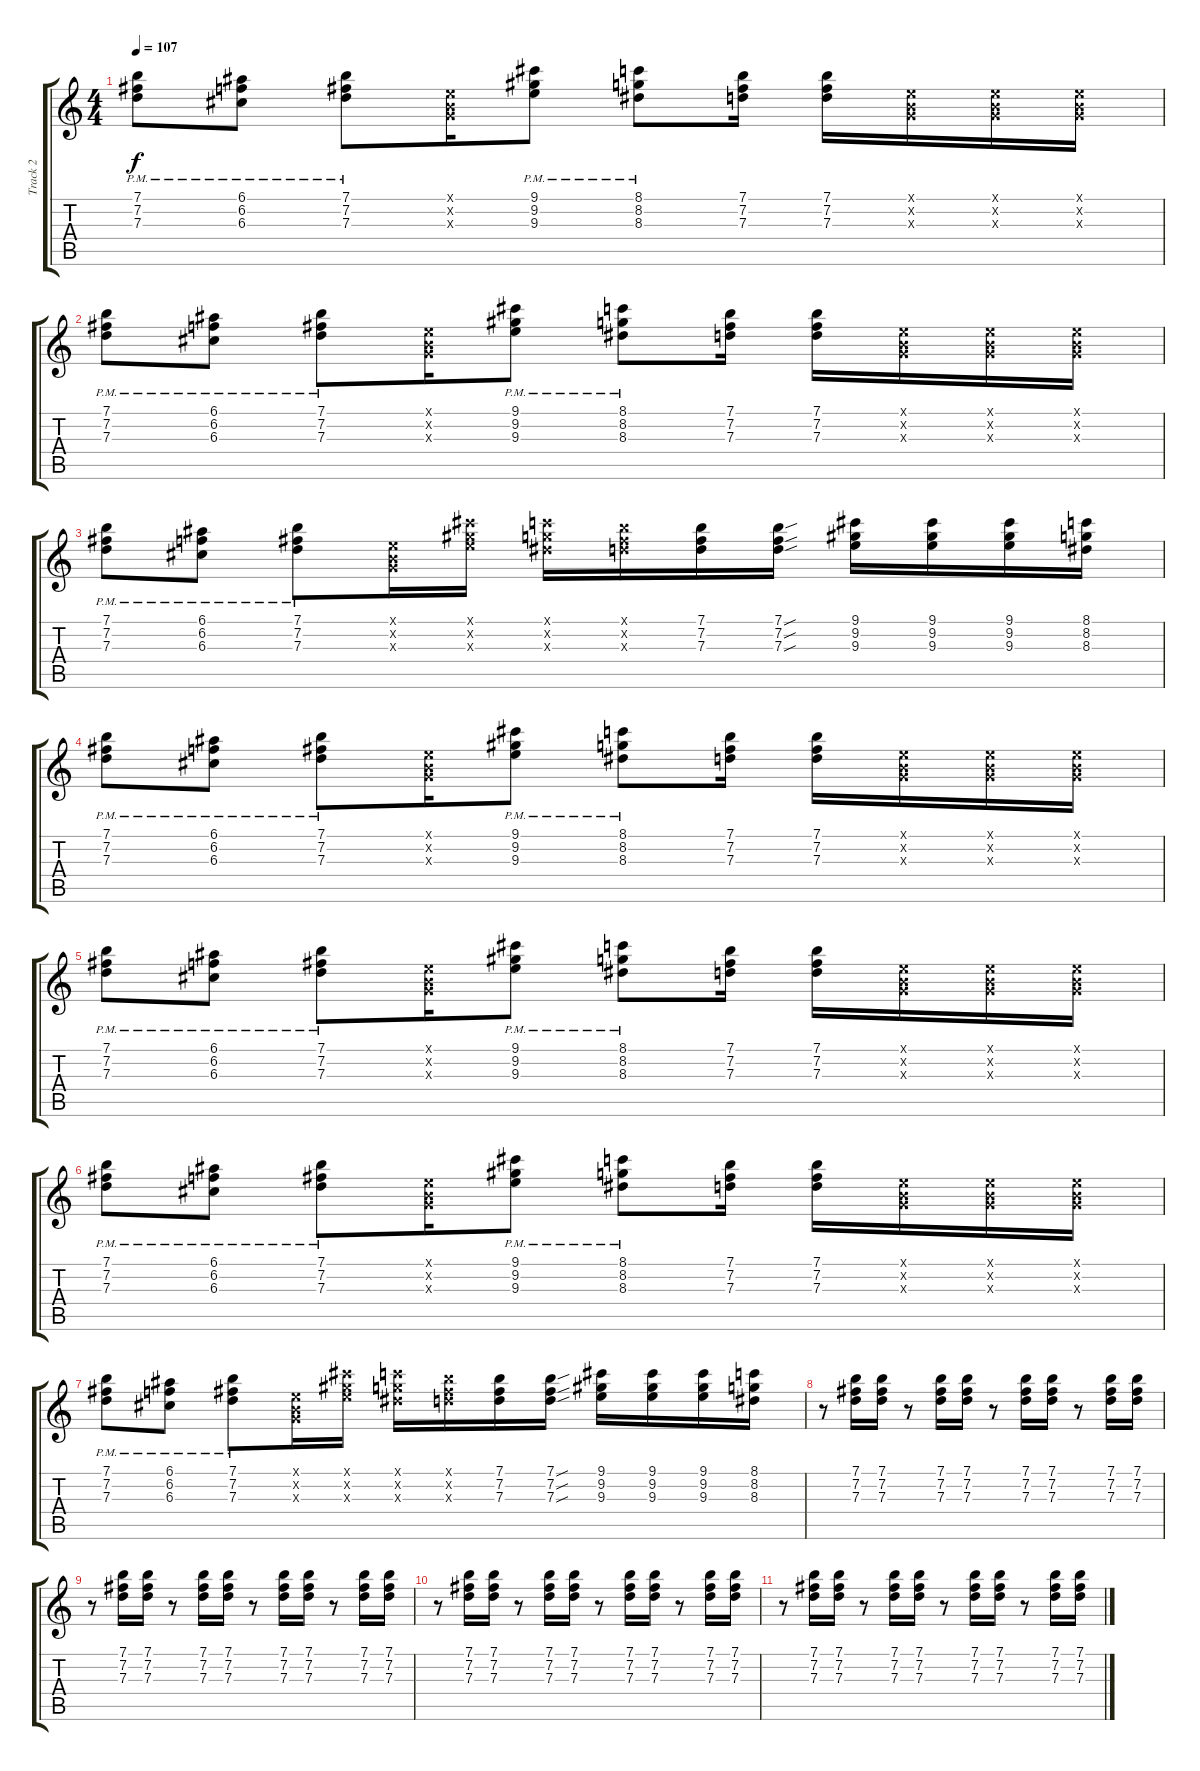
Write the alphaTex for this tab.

\track ("Track 2" "Track 2") {instrument electricguitarclean}
\staff {score tabs}
\tuning (E4 B3 G3 D3 A2 E2) {hide}
\ts (4 4)
\tempo 107
\clef g2
\ks c
(7.1{pm} 7.2{pm} 7.3{pm}).8{dy f} (6.1{pm} 6.2{pm} 6.3{pm}).8 (7.1{pm} 7.2{pm} 7.3{pm}).8 (0.1{x} 0.2{x} 0.3{x}).16 (9.1{pm} 9.2{pm} 9.3{pm}).8 (8.1{pm} 8.2{pm} 8.3{pm}).8 (7.1 7.2 7.3).16 (7.1 7.2 7.3).16 (0.1{x} 0.2{x} 0.3{x}).16 (0.1{x} 0.2{x} 0.3{x}).16 (0.1{x} 0.2{x} 0.3{x}).16 |
(7.1{pm} 7.2{pm} 7.3{pm}).8 (6.1{pm} 6.2{pm} 6.3{pm}).8 (7.1{pm} 7.2{pm} 7.3{pm}).8 (0.1{x} 0.2{x} 0.3{x}).16 (9.1{pm} 9.2{pm} 9.3{pm}).8 (8.1{pm} 8.2{pm} 8.3{pm}).8 (7.1 7.2 7.3).16 (7.1 7.2 7.3).16 (0.1{x} 0.2{x} 0.3{x}).16 (0.1{x} 0.2{x} 0.3{x}).16 (0.1{x} 0.2{x} 0.3{x}).16 |
(7.1{pm} 7.2{pm} 7.3).8 (6.1{pm} 6.2{pm} 6.3{pm}).8 (7.1{pm} 7.2{pm} 7.3{pm}).8 (0.1{x} 0.2{x} 0.3{x}).16 (9.1{x} 9.2{x} 9.3{x}).16 (8.1{x} 8.2{x} 8.3{x}).16 (7.1{x} 7.2{x} 7.3{x}).16 (7.1 7.2 7.3).16 (7.1{sou} 7.2{sou} 7.3{sou}).16 (9.1 9.2 9.3).16 (9.1 9.2 9.3).16 (9.1 9.2 9.3).16 (8.1 8.2 8.3).16 |
(7.1{pm} 7.2{pm} 7.3{pm}).8 (6.1{pm} 6.2{pm} 6.3{pm}).8 (7.1{pm} 7.2{pm} 7.3{pm}).8 (0.1{x} 0.2{x} 0.3{x}).16 (9.1{pm} 9.2{pm} 9.3{pm}).8 (8.1{pm} 8.2{pm} 8.3{pm}).8 (7.1 7.2 7.3).16 (7.1 7.2 7.3).16 (0.1{x} 0.2{x} 0.3{x}).16 (0.1{x} 0.2{x} 0.3{x}).16 (0.1{x} 0.2{x} 0.3{x}).16 |
(7.1{pm} 7.2{pm} 7.3{pm}).8 (6.1{pm} 6.2{pm} 6.3{pm}).8 (7.1{pm} 7.2{pm} 7.3{pm}).8 (0.1{x} 0.2{x} 0.3{x}).16 (9.1{pm} 9.2{pm} 9.3{pm}).8 (8.1{pm} 8.2{pm} 8.3{pm}).8 (7.1 7.2 7.3).16 (7.1 7.2 7.3).16 (0.1{x} 0.2{x} 0.3{x}).16 (0.1{x} 0.2{x} 0.3{x}).16 (0.1{x} 0.2{x} 0.3{x}).16 |
(7.1{pm} 7.2{pm} 7.3{pm}).8 (6.1{pm} 6.2{pm} 6.3{pm}).8 (7.1{pm} 7.2{pm} 7.3{pm}).8 (0.1{x} 0.2{x} 0.3{x}).16 (9.1{pm} 9.2{pm} 9.3{pm}).8 (8.1{pm} 8.2{pm} 8.3{pm}).8 (7.1 7.2 7.3).16 (7.1 7.2 7.3).16 (0.1{x} 0.2{x} 0.3{x}).16 (0.1{x} 0.2{x} 0.3{x}).16 (0.1{x} 0.2{x} 0.3{x}).16 |
(7.1{pm} 7.2{pm} 7.3).8 (6.1{pm} 6.2{pm} 6.3{pm}).8 (7.1{pm} 7.2{pm} 7.3{pm}).8 (0.1{x} 0.2{x} 0.3{x}).16 (9.1{x} 9.2{x} 9.3{x}).16 (8.1{x} 8.2{x} 8.3{x}).16 (7.1{x} 7.2{x} 7.3{x}).16 (7.1 7.2 7.3).16 (7.1{sou} 7.2{sou} 7.3{sou}).16 (9.1 9.2 9.3).16 (9.1 9.2 9.3).16 (9.1 9.2 9.3).16 (8.1 8.2 8.3).16 |
r.8 (7.1 7.2 7.3).16 (7.1 7.2 7.3).16 r.8 (7.1 7.2 7.3).16 (7.1 7.2 7.3).16 r.8 (7.1 7.2 7.3).16 (7.1 7.2 7.3).16 r.8 (7.1 7.2 7.3).16 (7.1 7.2 7.3).16 |
r.8 (7.1 7.2 7.3).16 (7.1 7.2 7.3).16 r.8 (7.1 7.2 7.3).16 (7.1 7.2 7.3).16 r.8 (7.1 7.2 7.3).16 (7.1 7.2 7.3).16 r.8 (7.1 7.2 7.3).16 (7.1 7.2 7.3).16 |
r.8 (7.1 7.2 7.3).16 (7.1 7.2 7.3).16 r.8 (7.1 7.2 7.3).16 (7.1 7.2 7.3).16 r.8 (7.1 7.2 7.3).16 (7.1 7.2 7.3).16 r.8 (7.1 7.2 7.3).16 (7.1 7.2 7.3).16 |
r.8 (7.1 7.2 7.3).16 (7.1 7.2 7.3).16 r.8 (7.1 7.2 7.3).16 (7.1 7.2 7.3).16 r.8 (7.1 7.2 7.3).16 (7.1 7.2 7.3).16 r.8 (7.1 7.2 7.3).16 (7.1 7.2 7.3).16
